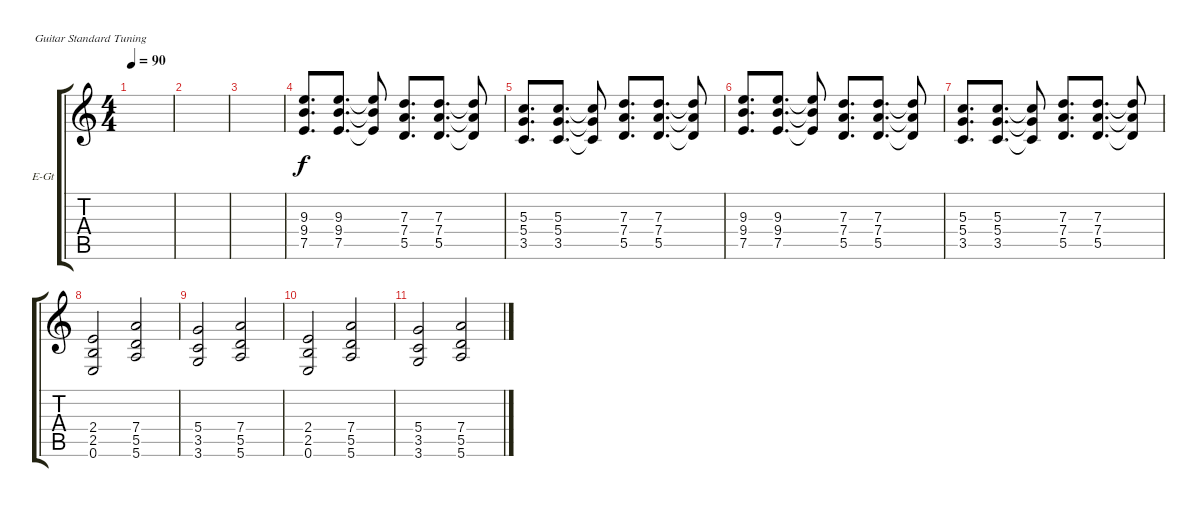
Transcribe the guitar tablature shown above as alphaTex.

\defaultSystemsLayout 4
\bracketExtendMode groupsimilarinstruments
\firstSystemTrackNameOrientation horizontal
\otherSystemsTrackNameOrientation horizontal
\track ("Electric Guitar" "E-Gt") {instrument distortionguitar}
\staff {score tabs}
\tuning (E4 B3 G3 D3 A2 E2)
\ts (4 4)
\tempo 90
\clef g2
\scale
0.333333
\ks c
|
\scale
0.333333 |
\scale
0.333333 |
\scale
0.333333 (7.5 9.4 9.3).8{d} (9.3 9.4 7.5).8{d} (9.3{t} 9.4{t} 7.5{t}).8 (5.5 7.4 7.3).8{d} (7.3 7.4 5.5).8{d} (5.5{t} 7.4{t} 7.3{t}).8 |
\scale
0.333333 (3.5 5.4 5.3).8{d} (5.3 5.4 3.5).8{d} (5.3{t} 5.4{t} 3.5{t}).8 (5.5 7.4 7.3).8{d} (7.3 7.4 5.5).8{d} (5.5{t} 7.4{t} 7.3{t}).8 |
\scale
0.333333 (7.5 9.4 9.3).8{d} (9.3 9.4 7.5).8{d} (9.3{t} 9.4{t} 7.5{t}).8 (5.5 7.4 7.3).8{d} (7.3 7.4 5.5).8{d} (5.5{t} 7.4{t} 7.3{t}).8 |
\scale
0.333333 (3.5 5.4 5.3).8{d} (5.3 5.4 3.5).8{d} (5.3{t} 5.4{t} 3.5{t}).8 (5.5 7.4 7.3).8{d} (7.3 7.4 5.5).8{d} (5.5{t} 7.4{t} 7.3{t}).8 |
\scale
0.333333 (2.5 2.4 0.6).2 (5.5 7.4 5.6).2 |
\scale
0.333333 (3.5 5.4 3.6).2 (5.5 7.4 5.6).2 |
\scale
0.333333 (2.5 2.4 0.6).2 (5.5 7.4 5.6).2 |
\scale
0.333333 (3.5 5.4 3.6).2 (5.5 7.4 5.6).2 |
\scale
0.333333
